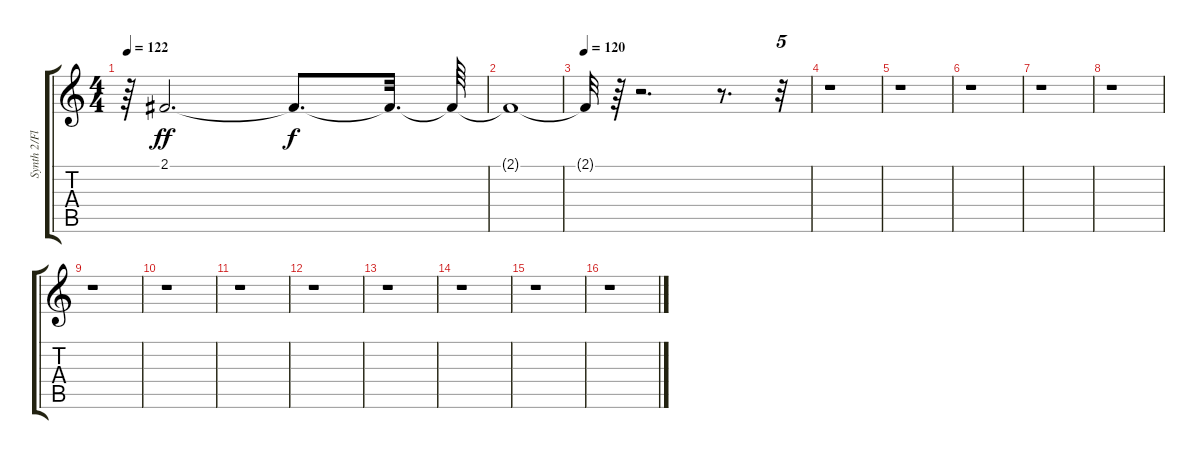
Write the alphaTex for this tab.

\track ("Synth 2/Flute at End" "Synth 2/Fl") {instrument vibraphone}
\staff {score tabs}
\tuning (E4 B3 G3 D3 A2 E2) {hide}
\ts (4 4)
\tempo 122
\clef g2
\ks c
r.64{dy f} 2.1.2{d dy ff} 2.1{t}.8{d dy f} 2.1{t}.32{d} 2.1{t}.64 |
2.1{t}.1 |
\tempo 120
2.1{t}.32 r.64 r.2{d} r.8{d} r.32{tu (5 4)} |
r.1 |
r.1 |
r.1 |
r.1 |
r.1 |
r.1 |
r.1 |
r.1 |
r.1 |
r.1 |
r.1 |
r.1 |
r.1
